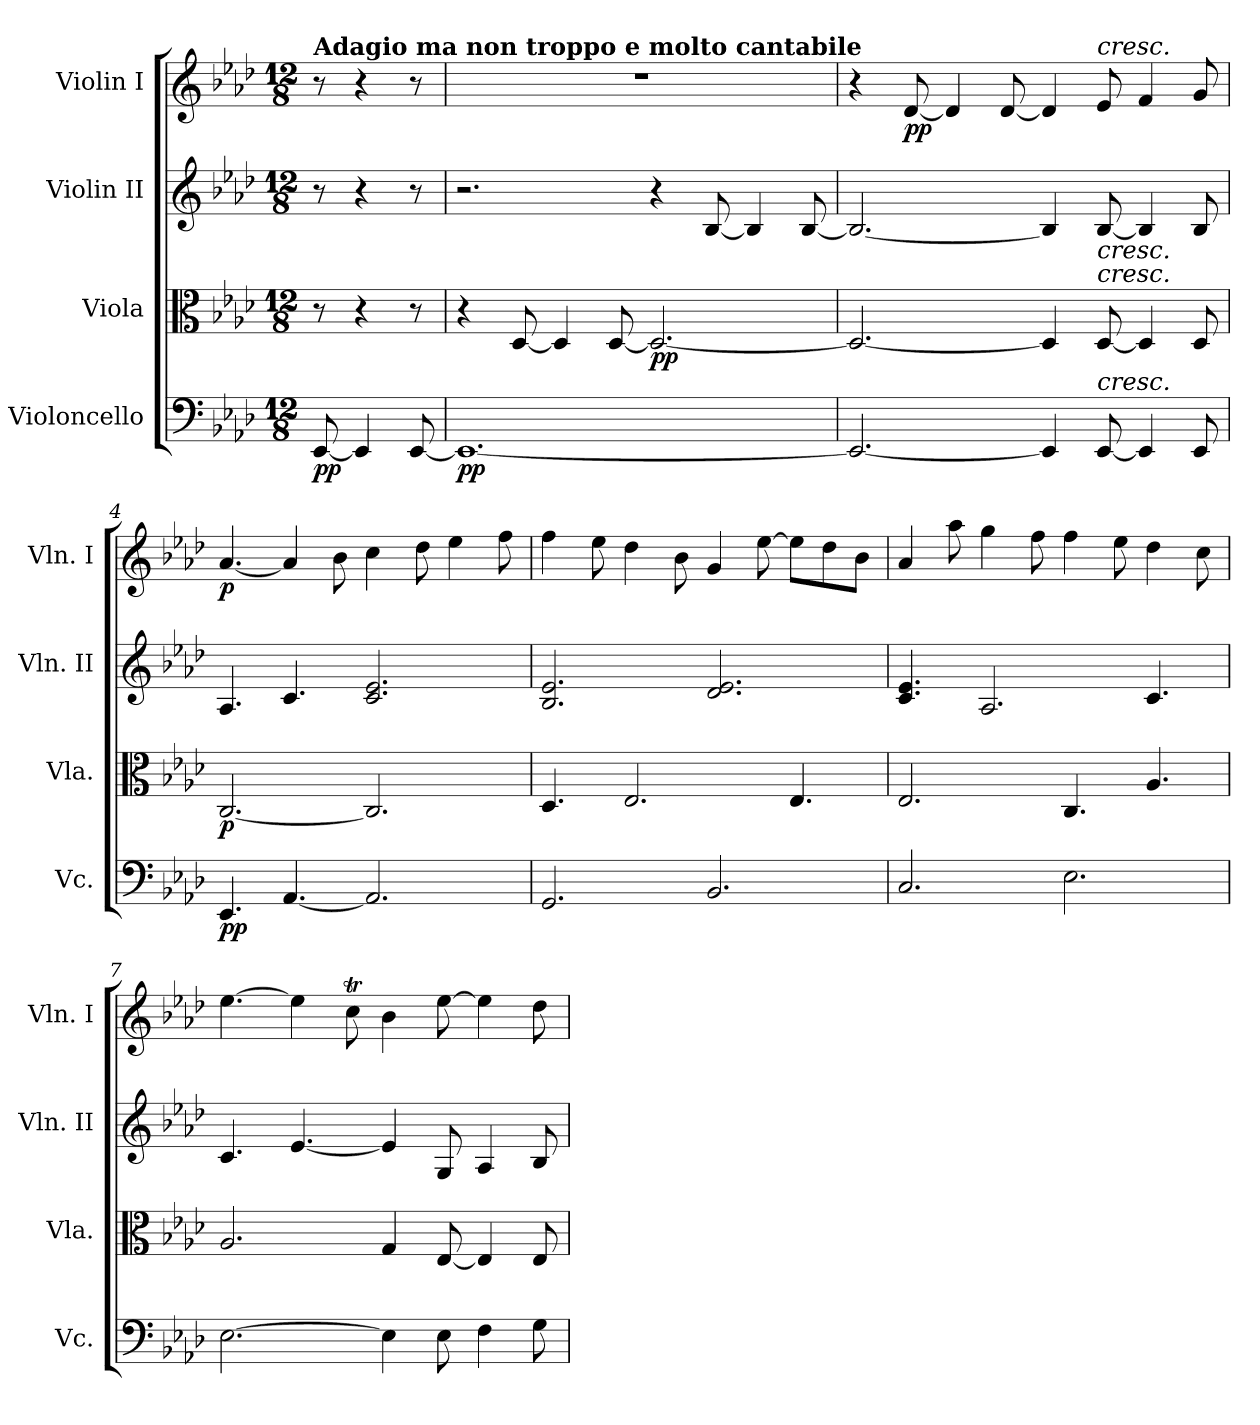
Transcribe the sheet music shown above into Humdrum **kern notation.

**kern	**dynam	**kern	**dynam	**kern	**kern	**dynam
*part4	*part4	*part3	*part3	*part2	*part1	*part1
*staff4	*staff4	*staff3	*staff3	*staff2	*staff1	*staff1
*I"Violoncello	*	*I"Viola	*	*I"Violin II	*I"Violin I	*
*I'Vc.	*	*I'Vla.	*	*I'Vln. II	*I'Vln. I	*
*clefF4	*	*clefC3	*	*clefG2	*clefG2	*
*k[b-e-a-d-]	*	*k[b-e-a-d-]	*	*k[b-e-a-d-]	*k[b-e-a-d-]	*
*A-:	*	*A-:	*	*A-:	*A-:	*
*M12/8	*	*M12/8	*	*M12/8	*M12/8	*
*MM60	*	*MM60	*	*MM60	*MM60	*
=1	=1	=1	=1	=1	=1	=1
!	!	!	!	!	!LO:TX:a:B:t=Adagio ma non troppo e molto cantabile	!
!	!LO:DY:b	!	!	!	!	!
[8EE-/	pp	8r	.	8r	8r	.
4EE-/]	.	4r	.	4r	4r	.
[8EE-/	.	8r	.	8r	8r	.
=2	=2	=2	=2	=2	=2	=2
!	!LO:DY:b	!	!	!	!	!
1.EE-_	pp	4r	.	2.r	1.r	.
.	.	[8D-/	.	.	.	.
.	.	4D-/]	.	.	.	.
.	.	[8D-/	.	.	.	.
!	!	!	!LO:DY:b	!	!	!
.	.	2.D-/_	pp	4r	.	.
.	.	.	.	[8B-/	.	.
.	.	.	.	4B-/]	.	.
.	.	.	.	[8B-/	.	.
=3	=3	=3	=3	=3	=3	=3
2.EE-/_	.	2.D-/_	.	2.B-/_	4r	.
!	!	!	!	!	!	!LO:DY:b
.	.	.	.	.	[8d-/	pp
.	.	.	.	.	4d-/]	.
.	.	.	.	.	[8d-/	.
4EE-/]	.	4D-/]	.	4B-/]	4d-/]	.
!	!	!	!	!	!LO:TX:a:i:t=cresc.	!
!	!	!LO:TX:a:i:t=cresc.	!	!	!	!
!	!	!LO:TX:a:i:t=cresc.	!	!	!	!
!LO:TX:a:i:t=cresc.	!	!	!	!	!	!
[8EE-/	.	[8D-/	.	[8B-/	8e-/	.
4EE-/]	.	4D-/]	.	4B-/]	4f/	.
8EE-/	.	8D-/	.	8B-/	8g/	.
=4	=4	=4	=4	=4	=4	=4
!	!LO:DY:b	!	!	!	!	!
!	!LO:DY:n=1:b	!	!LO:DY:b	!	!	!LO:DY:b
4.EE-/	p p	[2.C/	p	4.A-/	[4.a-/	p
[4.AA-/	.	.	.	4.c/	4a-/]	.
.	.	.	.	.	8b-\	.
2.AA-/]	.	2.C/]	.	2.c/ 2.e-/	4cc\	.
.	.	.	.	.	8dd-\	.
.	.	.	.	.	4ee-\	.
.	.	.	.	.	8ff\	.
!!LO:LB:g=z
=5	=5	=5	=5	=5	=5	=5
2.GG/	.	4.D-/	.	2.B-/ 2.e-/	4ff\	.
.	.	.	.	.	8ee-\	.
.	.	2.E-/	.	.	4dd-\	.
.	.	.	.	.	8b-\	.
2.BB-/	.	.	.	2.d-/ 2.e-/	4g/	.
.	.	.	.	.	[8ee-\	.
.	.	4.E-/	.	.	8ee-\L]	.
.	.	.	.	.	8dd-\	.
.	.	.	.	.	8b-\J	.
=6	=6	=6	=6	=6	=6	=6
2.C/	.	2.E-/	.	4.c/ 4.e-/	4a-/	.
.	.	.	.	.	8aa-\	.
.	.	.	.	2.A-/	4gg\	.
.	.	.	.	.	8ff\	.
2.E-\	.	4.C/	.	.	4ff\	.
.	.	.	.	.	8ee-\	.
.	.	4.A-/	.	4.c/	4dd-\	.
.	.	.	.	.	8cc\	.
=7	=7	=7	=7	=7	=7	=7
[2.E-\	.	2.A-/	.	4.c/	[4.ee-\	.
.	.	.	.	[4.e-/	4ee-\]	.
.	.	.	.	.	8cct\	.
4E-\]	.	4G/	.	4e-/]	4b-\	.
8E-\	.	[8E-/	.	8G/	[8ee-\	.
4F\	.	4E-/]	.	4A-/	4ee-\]	.
8G\	.	8E-/	.	8B-/	8dd-\	.
=	=	=	=	=	=	=
*-	*-	*-	*-	*-	*-	*-
